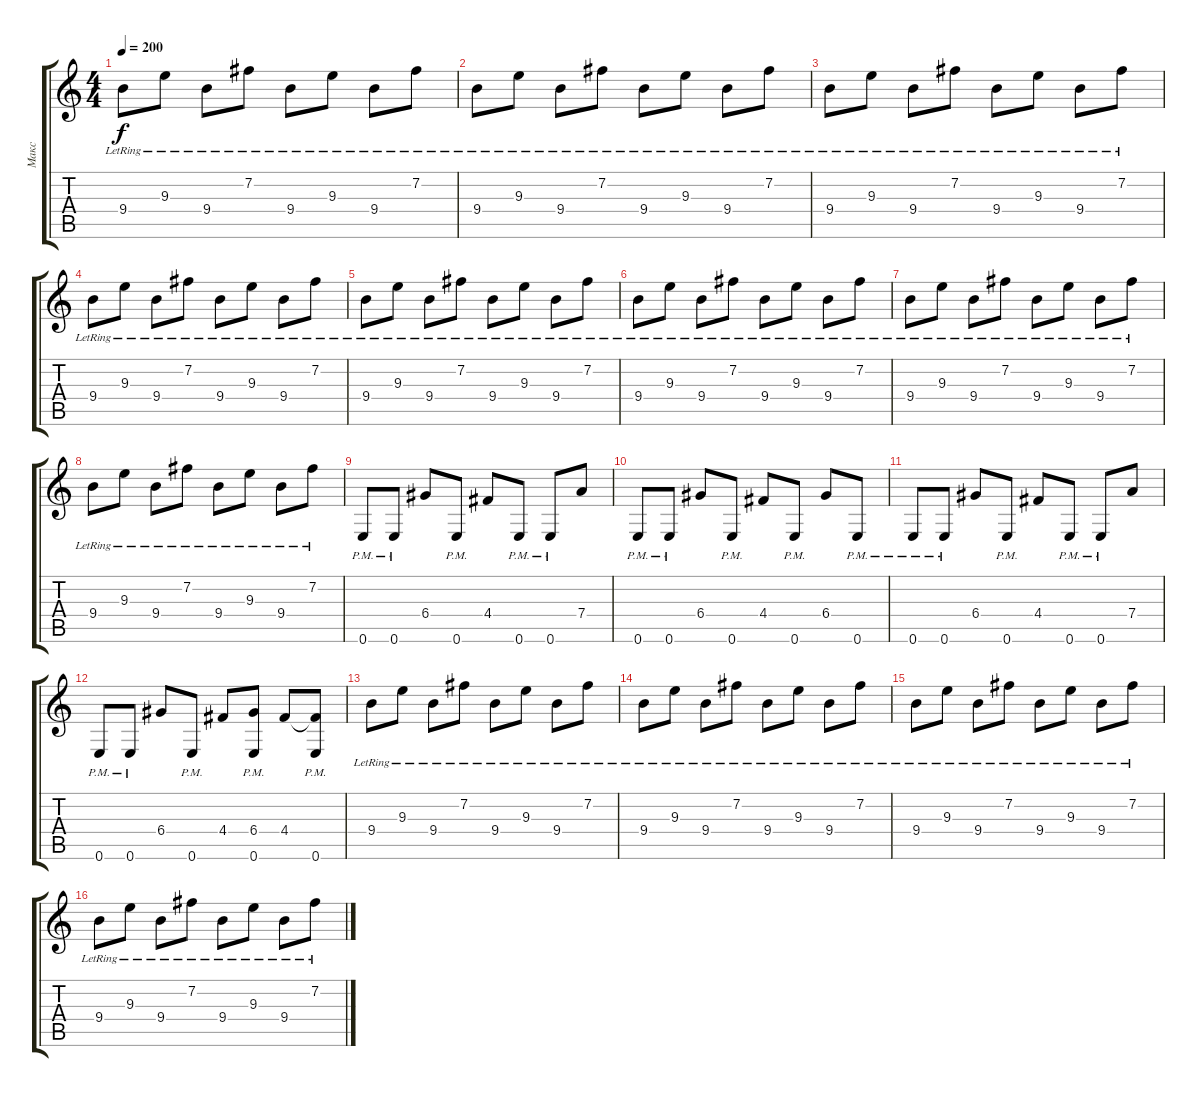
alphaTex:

\track ("Макс" "Макс") {instrument electricguitarmuted}
\staff {score tabs}
\tuning (E4 B3 G3 D3 A2 E2) {hide}
\ts (4 4)
\tempo 200
\clef g2
\ks c
9.4{lr}.8{dy f} 9.3{lr}.8 9.4{lr}.8 7.2{lr}.8 9.4{lr}.8 9.3{lr}.8 9.4{lr}.8 7.2{lr}.8 |
9.4{lr}.8 9.3{lr}.8 9.4{lr}.8 7.2{lr}.8 9.4{lr}.8 9.3{lr}.8 9.4{lr}.8 7.2{lr}.8 |
9.4{lr}.8 9.3{lr}.8 9.4{lr}.8 7.2{lr}.8 9.4{lr}.8 9.3{lr}.8 9.4{lr}.8 7.2{lr}.8 |
9.4{lr}.8 9.3{lr}.8 9.4{lr}.8 7.2{lr}.8 9.4{lr}.8 9.3{lr}.8 9.4{lr}.8 7.2{lr}.8 |
9.4{lr}.8 9.3{lr}.8 9.4{lr}.8 7.2{lr}.8 9.4{lr}.8 9.3{lr}.8 9.4{lr}.8 7.2{lr}.8 |
9.4{lr}.8 9.3{lr}.8 9.4{lr}.8 7.2{lr}.8 9.4{lr}.8 9.3{lr}.8 9.4{lr}.8 7.2{lr}.8 |
9.4{lr}.8 9.3{lr}.8 9.4{lr}.8 7.2{lr}.8 9.4{lr}.8 9.3{lr}.8 9.4{lr}.8 7.2{lr}.8 |
9.4{lr}.8 9.3{lr}.8 9.4{lr}.8 7.2{lr}.8 9.4{lr}.8 9.3{lr}.8 9.4{lr}.8 7.2{lr}.8 |
0.6{pm}.8{volume 9 instrument distortionguitar} 0.6{pm}.8 6.4.8 0.6{pm}.8 4.4.8 0.6{pm}.8 0.6{pm}.8 7.4.8 |
0.6{pm}.8 0.6{pm}.8 6.4.8 0.6{pm}.8 4.4.8 0.6{pm}.8 6.4.8 0.6{pm}.8 |
0.6{pm}.8 0.6{pm}.8 6.4.8 0.6{pm}.8 4.4.8 0.6{pm}.8 0.6{pm}.8 7.4.8 |
0.6{pm}.8 0.6{pm}.8 6.4.8 0.6{pm}.8 4.4.8 (6.4 0.6{pm}).8 4.4.8 (4.4{t} 0.6{pm}).8 |
9.4{lr}.8{volume 7 instrument electricguitarmuted} 9.3{lr}.8 9.4{lr}.8 7.2{lr}.8 9.4{lr}.8 9.3{lr}.8 9.4{lr}.8 7.2{lr}.8 |
9.4{lr}.8 9.3{lr}.8 9.4{lr}.8 7.2{lr}.8 9.4{lr}.8 9.3{lr}.8 9.4{lr}.8 7.2{lr}.8 |
9.4{lr}.8 9.3{lr}.8 9.4{lr}.8 7.2{lr}.8 9.4{lr}.8 9.3{lr}.8 9.4{lr}.8 7.2{lr}.8 |
9.4{lr}.8 9.3{lr}.8 9.4{lr}.8 7.2{lr}.8 9.4{lr}.8 9.3{lr}.8 9.4{lr}.8 7.2{lr}.8
